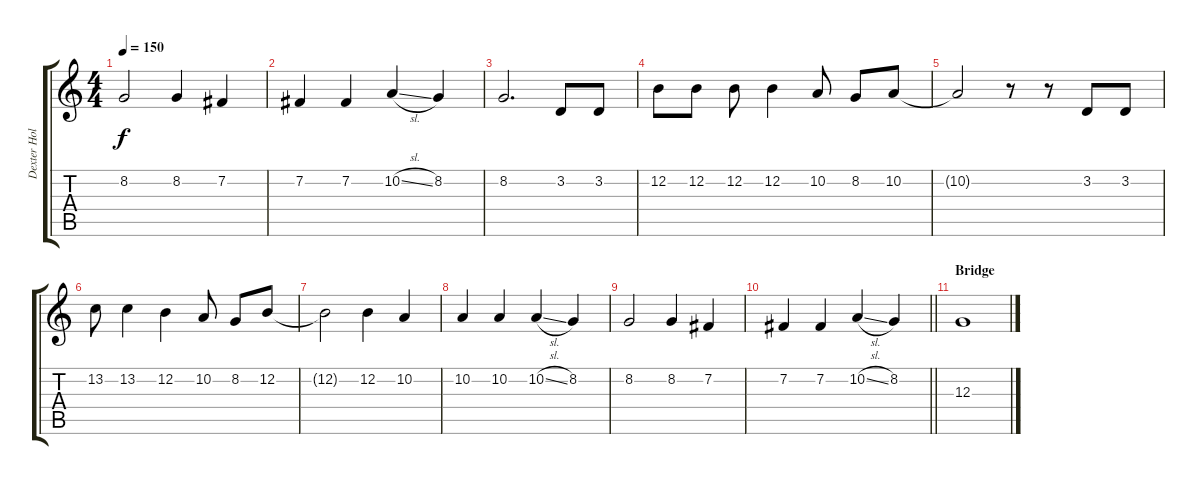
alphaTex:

\track ("Dexter Holland - Vocals" "Dexter Hol") {instrument altosax}
\staff {score tabs}
\tuning (E4 B3 G3 D3 A2 E2) {hide}
\ts (4 4)
\tempo 150
\clef g2
\ks c
8.2.2{dy f} 8.2.4 7.2.4 |
7.2.4 7.2.4 10.2{sl}.4 8.2.4 |
8.2.2{d} 3.2.8 3.2.8 |
12.2.8 12.2.8 12.2.8 12.2.4 10.2.8 8.2.8 10.2.8 |
10.2{t}.2 r.8 r.8 3.2.8 3.2.8 |
13.2.8 13.2.4 12.2.4 10.2.8 8.2.8 12.2.8 |
12.2{t}.2 12.2.4 10.2.4 |
10.2.4 10.2.4 10.2{sl}.4 8.2.4 |
8.2.2 8.2.4 7.2.4 |
\barLineRight lightlight
7.2.4 7.2.4 10.2{sl}.4 8.2.4 |
\section ("" "Bridge")
12.3.1
